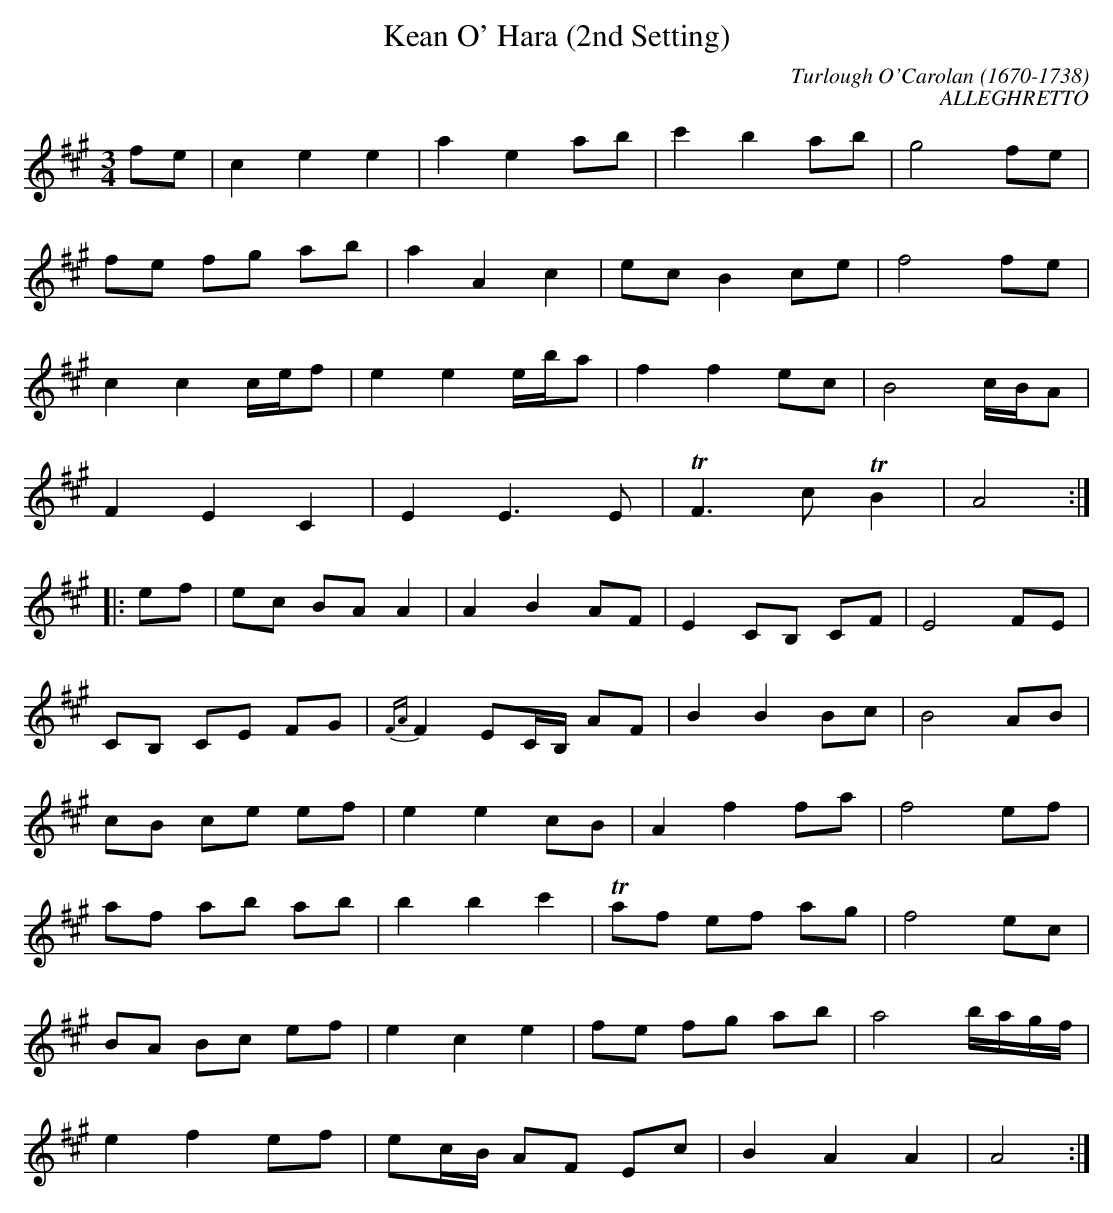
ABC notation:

X:1occ
T:Kean O' Hara (2nd Setting)
C:Turlough O'Carolan (1670-1738)
C:ALLEGHRETTO
M:3/4
L:1/8
K:A
fe|c2e2e2|a2e2ab|c'2b2ab|g4fe|
fe fg ab|a2A2c2|ec B2ce|f4fe|
c2c2c/2e/2f|e2e2e/2b/2a|f2f2ec|B4c/2B/2A|
F2E2C2|E2E3E| TF3c  TB2|A4:|
|:ef|ec BA A2|A2B2AF|E2CB, CF|E4FE|
CB, CE FG|{FA}F2EC/2B,/2 AF|B2B2Bc|B4AB|
cB ce ef|e2e2cB|A2f2fa|f4ef|
af ab ab|b2b2c'2| Taf ef ag|f4ec|
BA Bc ef|e2c2e2|fe fg ab|a4b/2a/2g/2f/2|
e2f2ef|ec/2B/2 AF Ec|B2A2A2|A4:|
